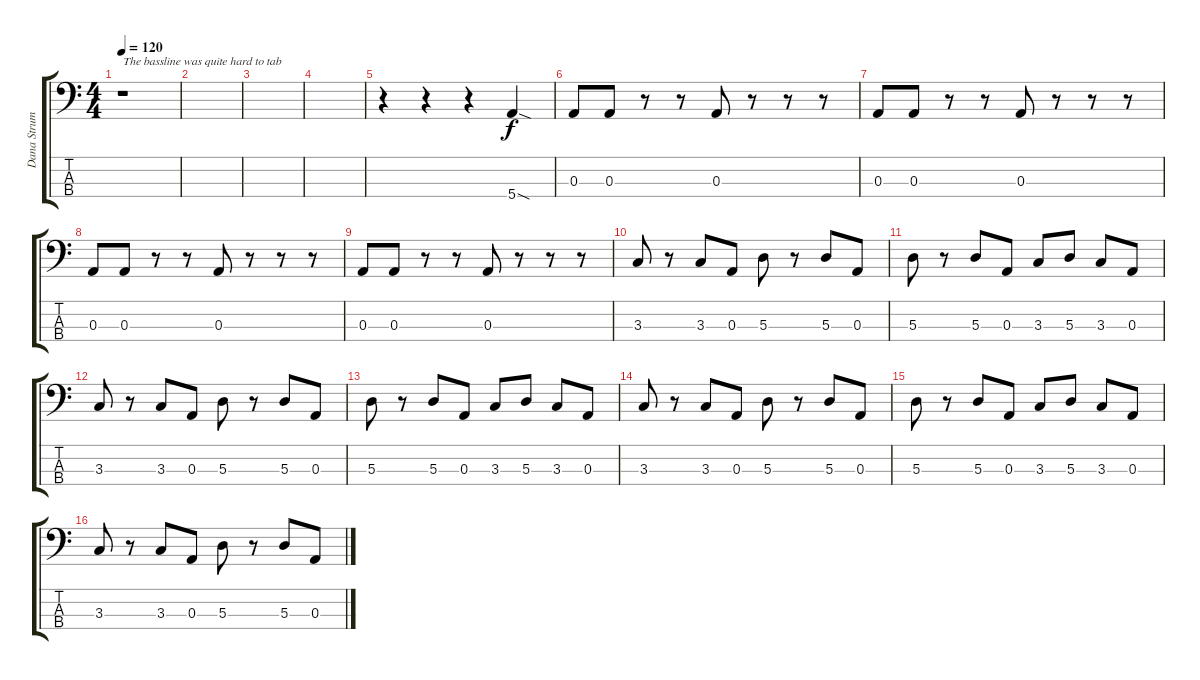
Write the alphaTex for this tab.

\track ("Dana Strum" "Dana Strum") {instrument slapbass1}
\staff {score tabs}
\tuning (G2 D2 A1 E1) {hide}
\ts (4 4)
\tempo 120
\clef f4
\ks c
r.1{txt "The bassline was quite hard to tab" dy f instrument slapbass1} |
|
|
|
r.4 r.4 r.4 5.4{sod}.4 |
0.3.8 0.3.8 r.8 r.8 0.3.8 r.8 r.8 r.8 |
0.3.8 0.3.8 r.8 r.8 0.3.8 r.8 r.8 r.8 |
0.3.8 0.3.8 r.8 r.8 0.3.8 r.8 r.8 r.8 |
0.3.8 0.3.8 r.8 r.8 0.3.8 r.8 r.8 r.8 |
3.3.8 r.8 3.3.8 0.3.8 5.3.8 r.8 5.3.8 0.3.8 |
5.3.8 r.8 5.3.8 0.3.8 3.3.8 5.3.8 3.3.8 0.3.8 |
3.3.8 r.8 3.3.8 0.3.8 5.3.8 r.8 5.3.8 0.3.8 |
5.3.8 r.8 5.3.8 0.3.8 3.3.8 5.3.8 3.3.8 0.3.8 |
3.3.8 r.8 3.3.8 0.3.8 5.3.8 r.8 5.3.8 0.3.8 |
5.3.8 r.8 5.3.8 0.3.8 3.3.8 5.3.8 3.3.8 0.3.8 |
3.3.8 r.8 3.3.8 0.3.8 5.3.8 r.8 5.3.8 0.3.8
